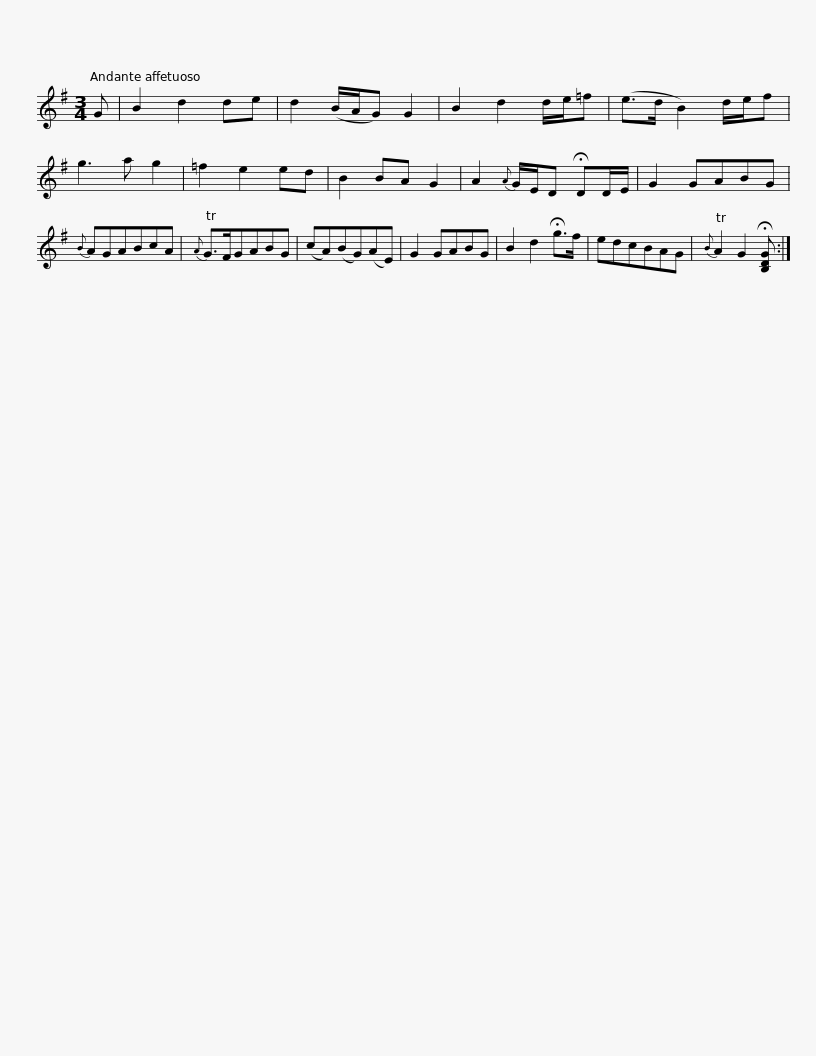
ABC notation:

X:1
L:1/8
M:3/4
I:linebreak $
K:G
V:1 treble
V:1
 G | B2 d2 de | d2 (B/A/G) G2 | B2 d2 d/e/=f | (e>d B2) d/e/f | %5
 g3 a g2 | =f2 e2 ed | B2 BA G2 | A2{A} G/E/D !fermata!DD/E/ |$ G2 GABG | %10
{B} AGABcA |{A} TG>FGABG | (cA)(BG)(AE) | G2 GABG | B2 d2 !fermata!g>f | %15
 edcBAG |{B} TA2 G2 !fermata![B,DG] :| %17
